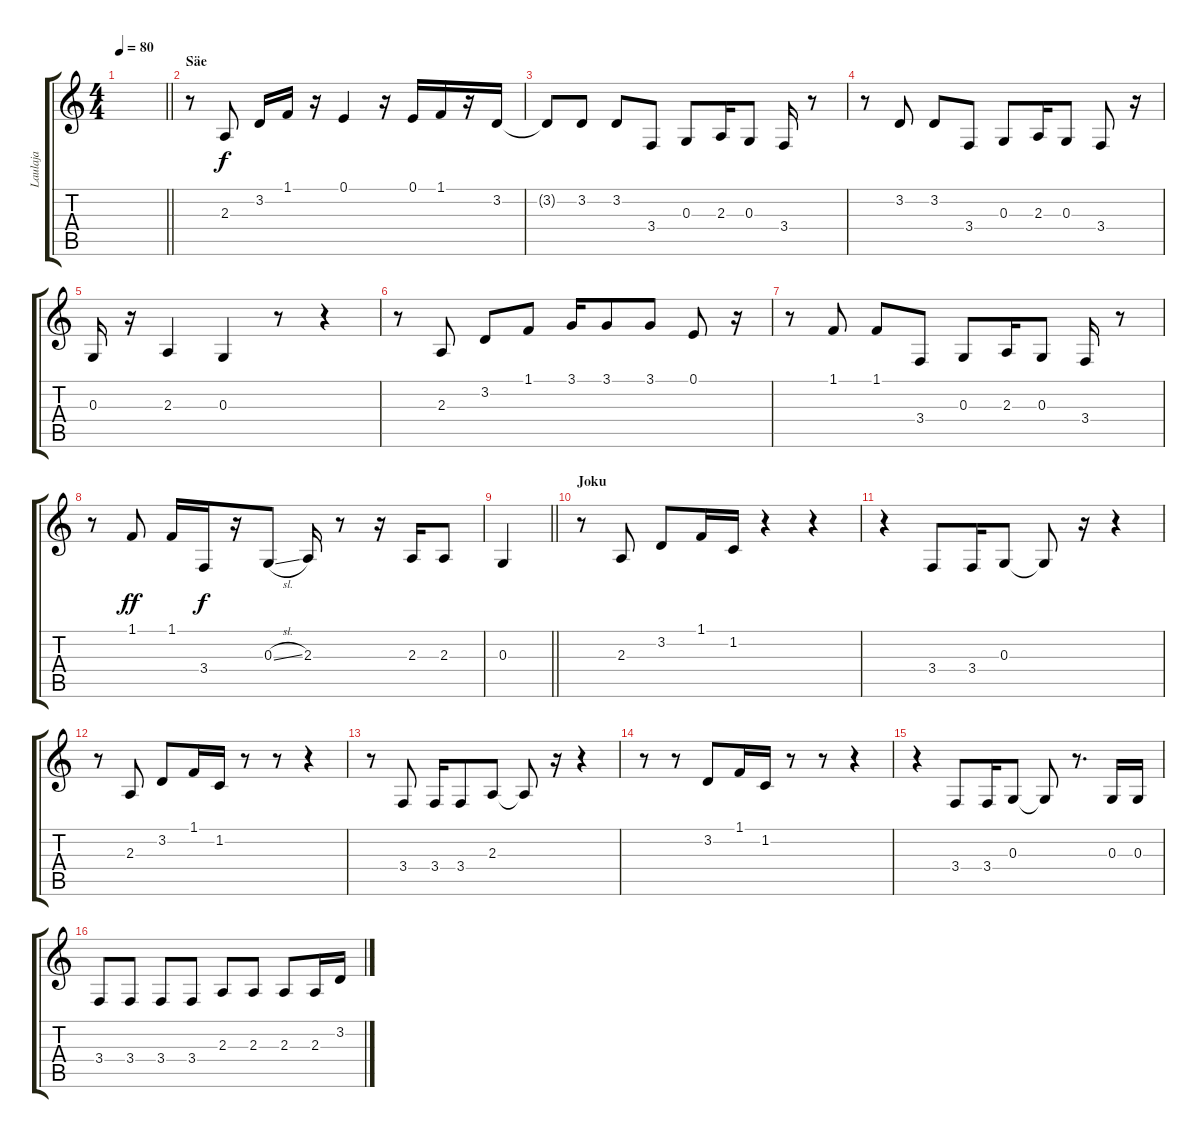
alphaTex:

\track ("Laulaja" "Laulaja") {instrument lead6voice}
\staff {score tabs}
\tuning (E4 B3 G3 D3 A2 E2) {hide}
\ts (4 4)
\tempo 80
\clef g2
\barLineRight lightlight
\ks c
|
\section ("" "Säe")
r.8 2.3.8 3.2.16 1.1.16 r.16 0.1.4 r.16 0.1.16 1.1.16 r.16 3.2.16 |
3.2{t}.8 3.2.8 3.2.8 3.4.8 0.3.8 2.3.16 0.3.8 3.4.16 r.8 |
r.8 3.2.8 3.2.8 3.4.8 0.3.8 2.3.16 0.3.8 3.4.8 r.16 |
0.3.16 r.16 2.3.4 0.3.4 r.8 r.4 |
r.8 2.3.8 3.2.8 1.1.8 3.1.16 3.1.8 3.1.8 0.1.8 r.16 |
r.8 1.1.8 1.1.8 3.4.8 0.3.8 2.3.16 0.3.8 3.4.16 r.8 |
r.8 1.1.8{dy ff} 1.1.16 3.4.16{dy f} r.16 0.3{sl}.8 2.3.16 r.8 r.16 2.3.16 2.3.8 |
\barLineRight lightlight
0.3.4 |
\section ("" "Joku")
r.8 2.3.8 3.2.8 1.1.16 1.2.16 r.4 r.4 |
r.4 3.4.8 3.4.16 0.3.8 0.3{t}.8 r.16 r.4 |
r.8 2.3.8 3.2.8 1.1.16 1.2.16 r.8 r.8 r.4 |
r.8 3.4.8 3.4.16 3.4.8 2.3.8 2.3{t}.8 r.16 r.4 |
r.8 r.8 3.2.8 1.1.16 1.2.16 r.8 r.8 r.4 |
r.4 3.4.8 3.4.16 0.3.8 0.3{t}.8 r.8{d} 0.3.16 0.3.16 |
3.4.8 3.4.8 3.4.8 3.4.8 2.3.8 2.3.8 2.3.8 2.3.16 3.2.16
